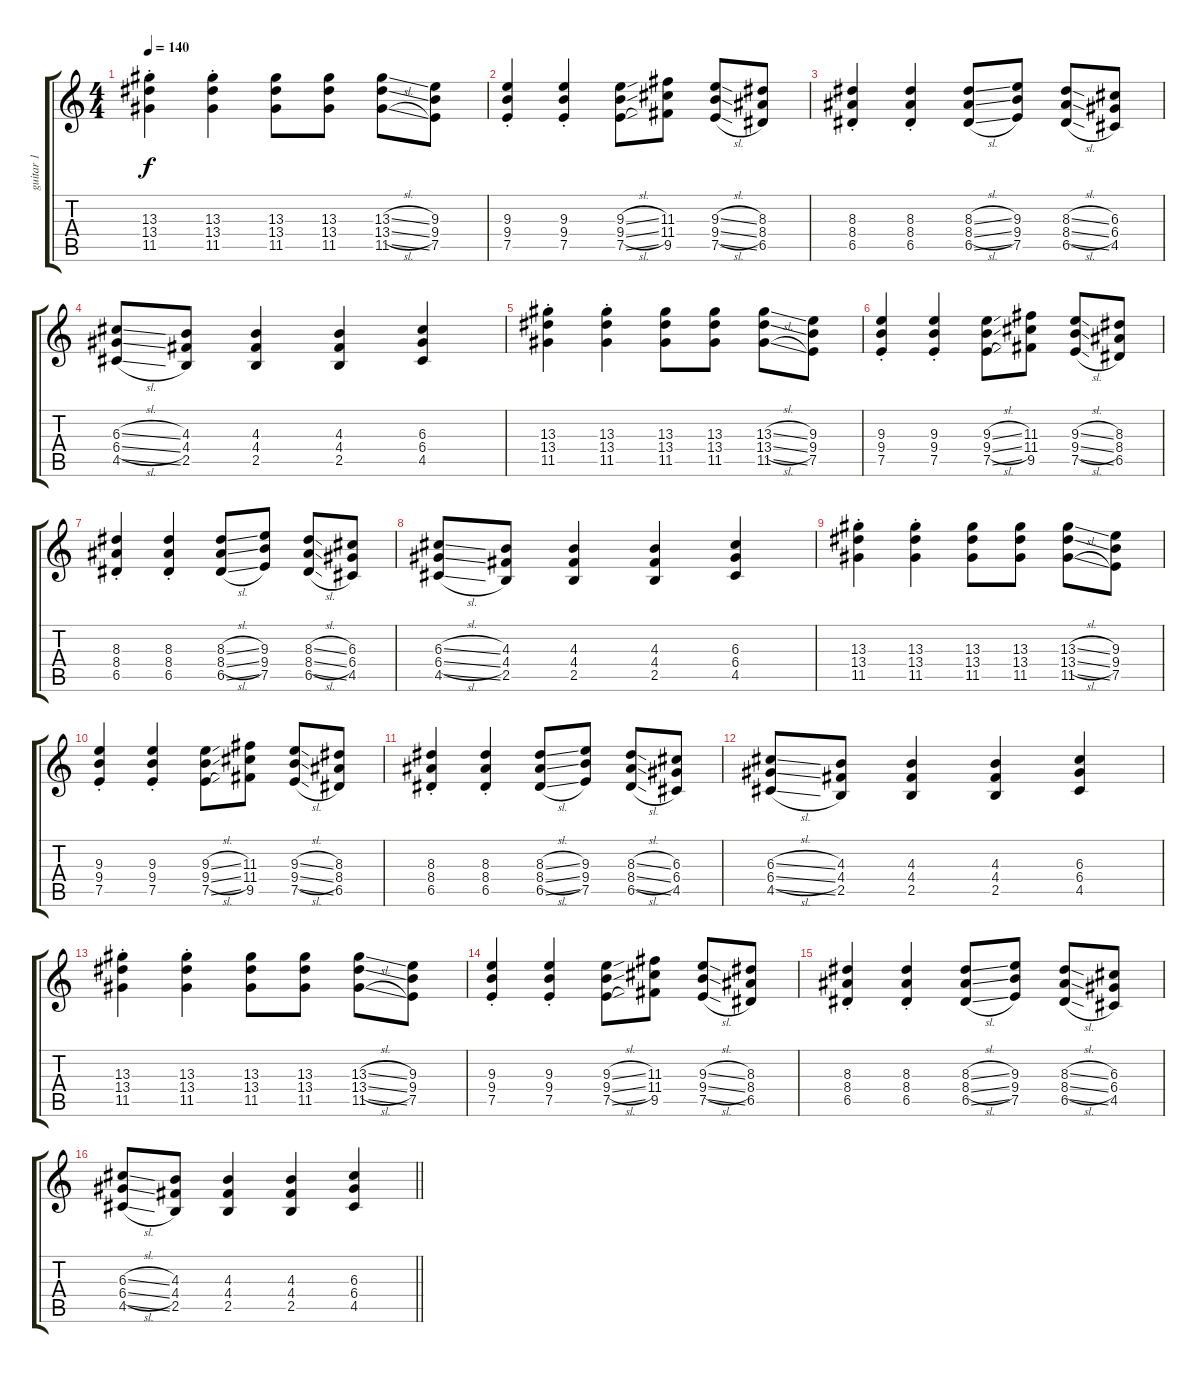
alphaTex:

\track ("guitar 1" "guitar 1") {instrument distortionguitar}
\staff {score tabs}
\tuning (E4 B3 G3 D3 A2 E2) {hide}
\ts (4 4)
\tempo 140
\clef g2
\ks c
(13.3{st} 13.4{st} 11.5{st}).4{dy f} (13.3{st} 13.4{st} 11.5{st}).4 (13.3 13.4 11.5).8 (13.3 13.4 11.5).8 (13.3{sl} 13.4{sl} 11.5{sl}).8 (9.3 9.4 7.5).8 |
(9.3{st} 9.4{st} 7.5{st}).4 (9.3{st} 9.4{st} 7.5{st}).4 (9.3{sl} 9.4{sl} 7.5{sl}).8 (11.3 11.4 9.5).8 (9.3{sl} 9.4{sl} 7.5{sl}).8 (8.3 8.4 6.5).8 |
(8.3{st} 8.4{st} 6.5{st}).4 (8.3{st} 8.4{st} 6.5{st}).4 (8.3{sl} 8.4{sl} 6.5{sl}).8 (9.3 9.4 7.5).8 (8.3{sl} 8.4{sl} 6.5{sl}).8 (6.3 6.4 4.5).8 |
(6.3{sl} 6.4{sl} 4.5{sl}).8 (4.3 4.4 2.5).8 (4.3 4.4 2.5).4 (4.3 4.4 2.5).4 (6.3 6.4 4.5).4 |
(13.3{st} 13.4{st} 11.5{st}).4 (13.3{st} 13.4{st} 11.5{st}).4 (13.3 13.4 11.5).8 (13.3 13.4 11.5).8 (13.3{sl} 13.4{sl} 11.5{sl}).8 (9.3 9.4 7.5).8 |
(9.3{st} 9.4{st} 7.5{st}).4 (9.3{st} 9.4{st} 7.5{st}).4 (9.3{sl} 9.4{sl} 7.5{sl}).8 (11.3 11.4 9.5).8 (9.3{sl} 9.4{sl} 7.5{sl}).8 (8.3 8.4 6.5).8 |
(8.3{st} 8.4{st} 6.5{st}).4 (8.3{st} 8.4{st} 6.5{st}).4 (8.3{sl} 8.4{sl} 6.5{sl}).8 (9.3 9.4 7.5).8 (8.3{sl} 8.4{sl} 6.5{sl}).8 (6.3 6.4 4.5).8 |
(6.3{sl} 6.4{sl} 4.5{sl}).8 (4.3 4.4 2.5).8 (4.3 4.4 2.5).4 (4.3 4.4 2.5).4 (6.3 6.4 4.5).4 |
(13.3{st} 13.4{st} 11.5{st}).4 (13.3{st} 13.4{st} 11.5{st}).4 (13.3 13.4 11.5).8 (13.3 13.4 11.5).8 (13.3{sl} 13.4{sl} 11.5{sl}).8 (9.3 9.4 7.5).8 |
(9.3{st} 9.4{st} 7.5{st}).4 (9.3{st} 9.4{st} 7.5{st}).4 (9.3{sl} 9.4{sl} 7.5{sl}).8 (11.3 11.4 9.5).8 (9.3{sl} 9.4{sl} 7.5{sl}).8 (8.3 8.4 6.5).8 |
(8.3{st} 8.4{st} 6.5{st}).4 (8.3{st} 8.4{st} 6.5{st}).4 (8.3{sl} 8.4{sl} 6.5{sl}).8 (9.3 9.4 7.5).8 (8.3{sl} 8.4{sl} 6.5{sl}).8 (6.3 6.4 4.5).8 |
(6.3{sl} 6.4{sl} 4.5{sl}).8 (4.3 4.4 2.5).8 (4.3 4.4 2.5).4 (4.3 4.4 2.5).4 (6.3 6.4 4.5).4 |
(13.3{st} 13.4{st} 11.5{st}).4 (13.3{st} 13.4{st} 11.5{st}).4 (13.3 13.4 11.5).8 (13.3 13.4 11.5).8 (13.3{sl} 13.4{sl} 11.5{sl}).8 (9.3 9.4 7.5).8 |
(9.3{st} 9.4{st} 7.5{st}).4 (9.3{st} 9.4{st} 7.5{st}).4 (9.3{sl} 9.4{sl} 7.5{sl}).8 (11.3 11.4 9.5).8 (9.3{sl} 9.4{sl} 7.5{sl}).8 (8.3 8.4 6.5).8 |
(8.3{st} 8.4{st} 6.5{st}).4 (8.3{st} 8.4{st} 6.5{st}).4 (8.3{sl} 8.4{sl} 6.5{sl}).8 (9.3 9.4 7.5).8 (8.3{sl} 8.4{sl} 6.5{sl}).8 (6.3 6.4 4.5).8 |
\barLineRight lightlight
(6.3{sl} 6.4{sl} 4.5{sl}).8 (4.3 4.4 2.5).8 (4.3 4.4 2.5).4 (4.3 4.4 2.5).4 (6.3 6.4 4.5).4
